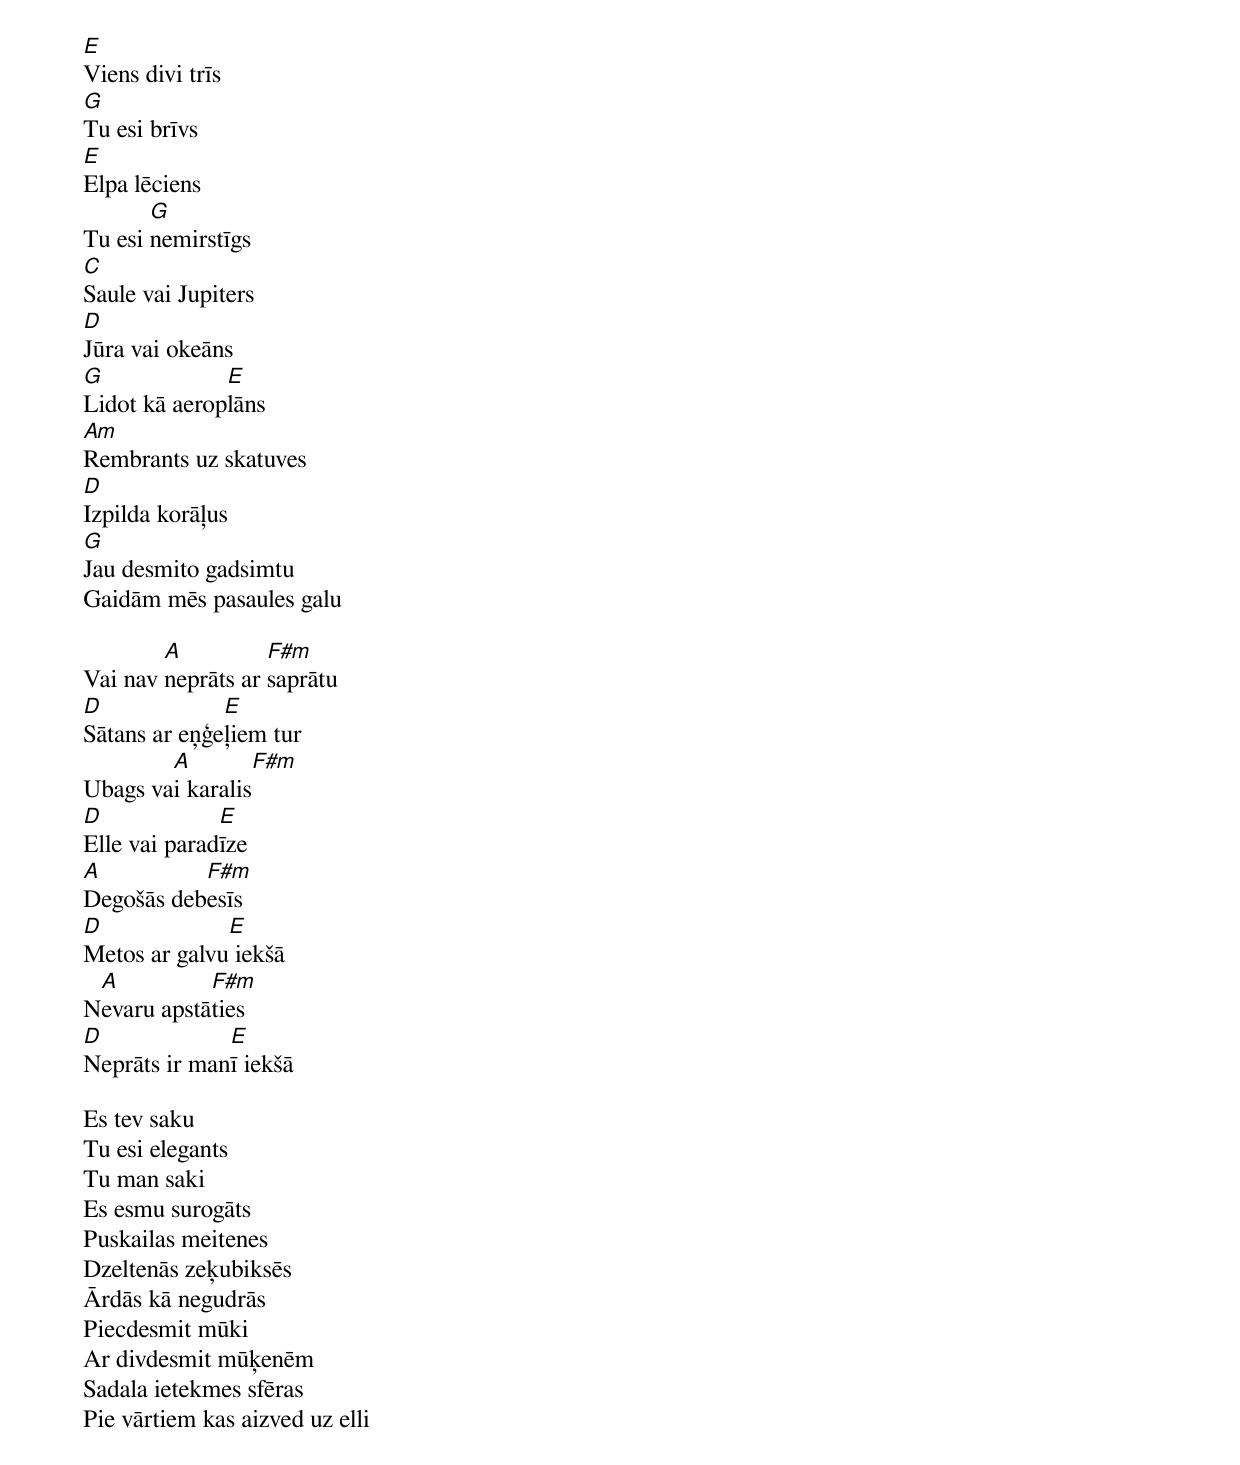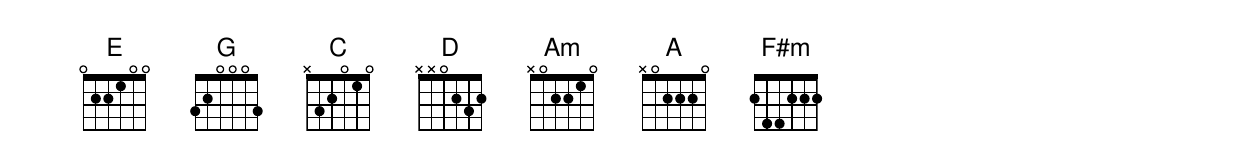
E
Viens divi trīs
G
Tu esi brīvs
E
Elpa lēciens
       G
Tu esi nemirstīgs
C
Saule vai Jupiters
D
Jūra vai okeāns
G             E
Lidot kā aeroplāns
Am
Rembrants uz skatuves
D
Izpilda korāļus
G
Jau desmito gadsimtu
Gaidām mēs pasaules galu

        A          F#m
Vai nav neprāts ar saprātu
D             E
Sātans ar eņģeļiem tur
        A          F#m
Ubags vai karalis
D             E
Elle vai paradīze
A          F#m
Degošās debesīs
D             E
Metos ar galvu iekšā
 A          F#m
Nevaru apstāties
D             E
Neprāts ir manī iekšā

Es tev saku
Tu esi elegants
Tu man saki
Es esmu surogāts
Puskailas meitenes
Dzeltenās zeķubiksēs
Ārdās kā negudrās
Piecdesmit mūki
Ar divdesmit mūķenēm
Sadala ietekmes sfēras
Pie vārtiem kas aizved uz elli
